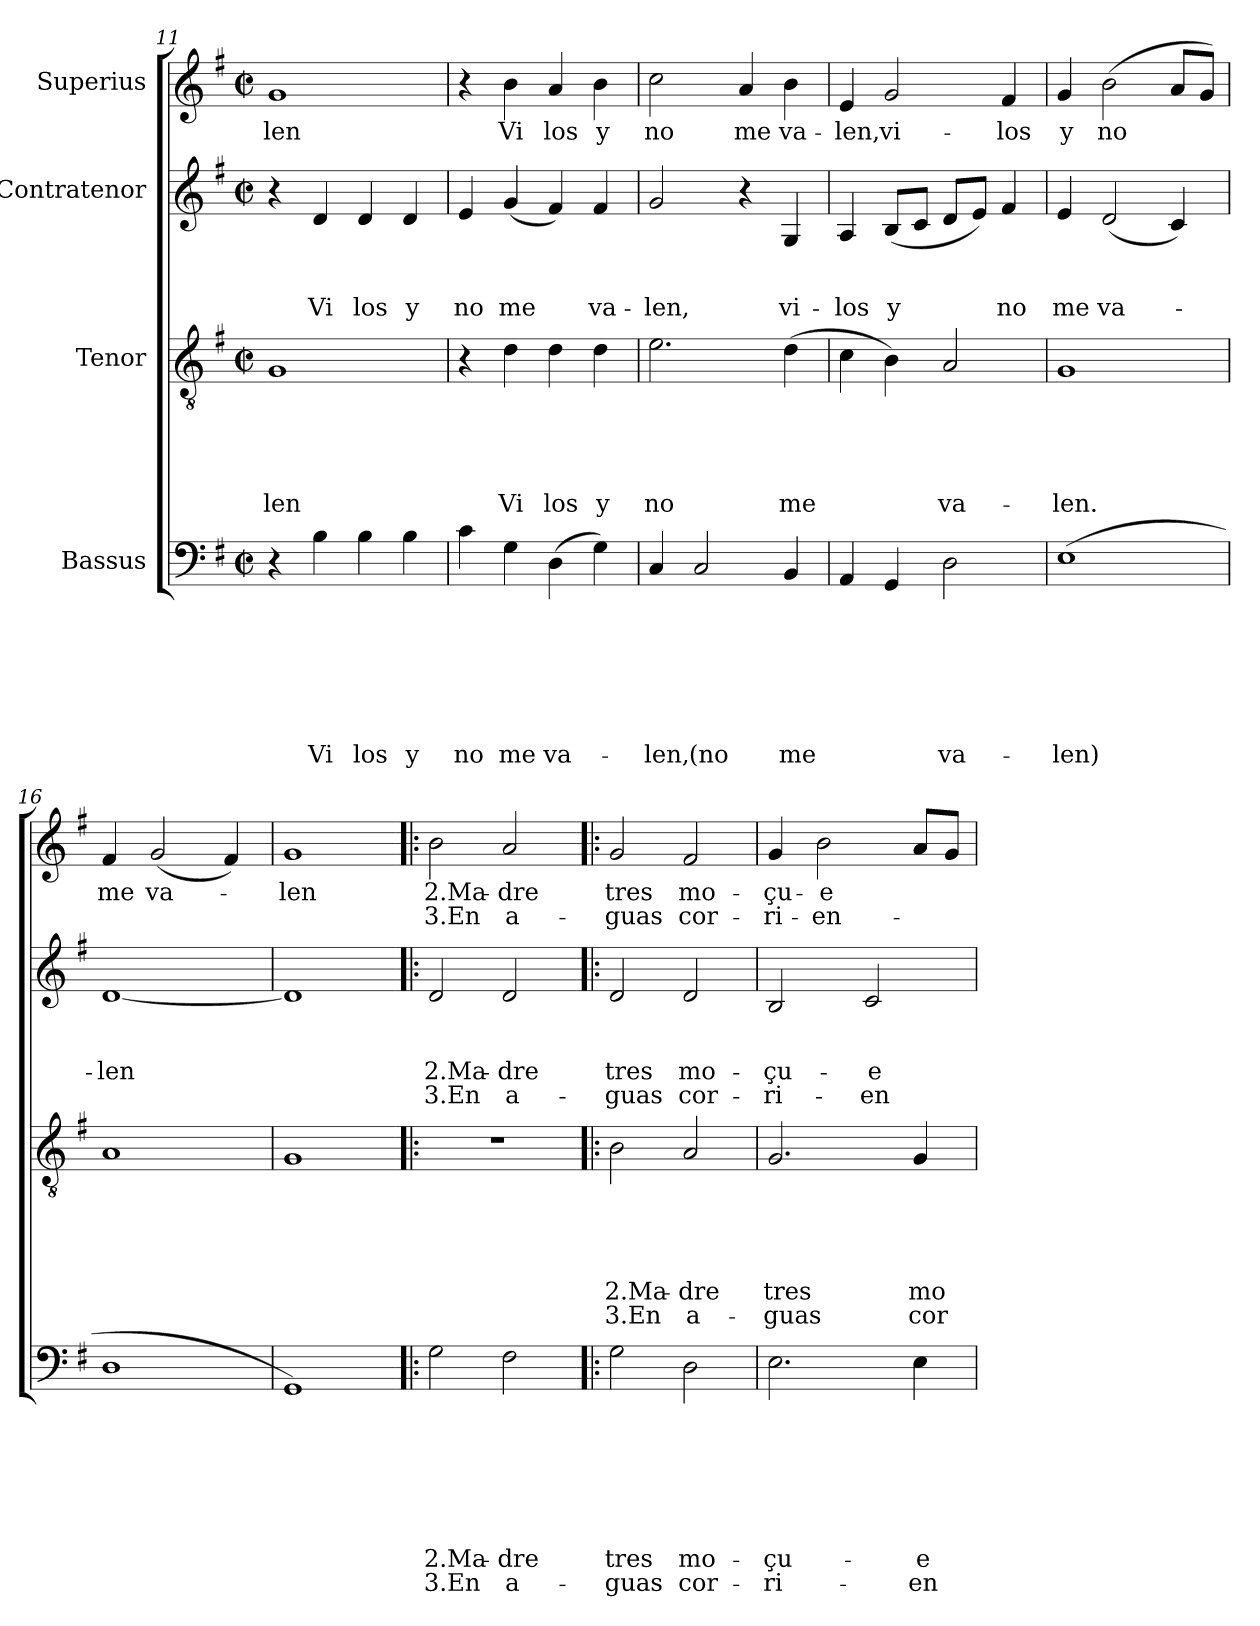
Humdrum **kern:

**kern	**text	**text	**text	**text	**text	**text	**text	**text	**kern	**text	**text	**text	**text	**text	**text	**kern	**text	**text	**text	**text	**kern	**text	**text
*part4	*part4	*part4	*part4	*part4	*part4	*part4	*part4	*part4	*part3	*part3	*part3	*part3	*part3	*part3	*part3	*part2	*part2	*part2	*part2	*part2	*part1	*part1	*part1
*staff4	*staff4	*staff4	*staff4	*staff4	*staff4	*staff4	*staff4	*staff4	*staff3	*staff3	*staff3	*staff3	*staff3	*staff3	*staff3	*staff2	*staff2	*staff2	*staff2	*staff2	*staff1	*staff1	*staff1
*I"Bassus	*	*	*	*	*	*	*	*	*I"Tenor	*	*	*	*	*	*	*I"Contratenor	*	*	*	*	*I"Superius	*	*
*clefF4	*	*	*	*	*	*	*	*	*clefGv2	*	*	*	*	*	*	*clefG2	*	*	*	*	*clefG2	*	*
*k[f#]	*	*	*	*	*	*	*	*	*k[f#]	*	*	*	*	*	*	*k[f#]	*	*	*	*	*k[f#]	*	*
*G:	*	*	*	*	*	*	*	*	*G:	*	*	*	*	*	*	*G:	*	*	*	*	*G:	*	*
*M2/2	*	*	*	*	*	*	*	*	*M2/2	*	*	*	*	*	*	*M2/2	*	*	*	*	*M2/2	*	*
*met(c|)	*	*	*	*	*	*	*	*	*met(c|)	*	*	*	*	*	*	*met(c|)	*	*	*	*	*met(c|)	*	*
=11	=11	=11	=11	=11	=11	=11	=11	=11	=11	=11	=11	=11	=11	=11	=11	=11	=11	=11	=11	=11	=11	=11	=11
4r	.	.	.	.	.	.	.	.	1G	.	.	.	.	-len	.	4r	.	.	.	.	1g	-len	.
4B\	.	.	.	.	.	.	Vi	.	.	.	.	.	.	.	.	4d/	.	.	Vi	.	.	.	.
4B\	.	.	.	.	.	.	los	.	.	.	.	.	.	.	.	4d/	.	.	los	.	.	.	.
4B\	.	.	.	.	.	.	y	.	.	.	.	.	.	.	.	4d/	.	.	y	.	.	.	.
!!LO:LB:g=z
=12	=12	=12	=12	=12	=12	=12	=12	=12	=12	=12	=12	=12	=12	=12	=12	=12	=12	=12	=12	=12	=12	=12	=12
4c\	.	.	.	.	.	.	no	.	4r	.	.	.	.	.	.	4e/	.	.	no	.	4r	.	.
4G\	.	.	.	.	.	.	me	.	4d\	.	.	.	.	Vi	.	(4g/	.	.	me	.	4b\	Vi	.
(4D\	.	.	.	.	.	.	va-	.	4d\	.	.	.	.	los	.	4f#/)	.	.	.	.	4a/	los	.
4G\)	.	.	.	.	.	.	.	.	4d\	.	.	.	.	y	.	4f#/	.	.	va-	.	4b\	y	.
=13	=13	=13	=13	=13	=13	=13	=13	=13	=13	=13	=13	=13	=13	=13	=13	=13	=13	=13	=13	=13	=13	=13	=13
4C/	.	.	.	.	.	.	-len,	.	2.e\	.	.	.	.	no	.	2g/	.	.	-len,	.	2cc\	no	.
2C/	.	.	.	.	.	.	(no	.	.	.	.	.	.	.	.	.	.	.	.	.	.	.	.
.	.	.	.	.	.	.	.	.	.	.	.	.	.	.	.	4r	.	.	.	.	4a/	me	.
4BB/	.	.	.	.	.	.	me	.	(4d\	.	.	.	.	me	.	4G/	.	.	vi-	.	4b\	va-	.
=14	=14	=14	=14	=14	=14	=14	=14	=14	=14	=14	=14	=14	=14	=14	=14	=14	=14	=14	=14	=14	=14	=14	=14
4AA/	.	.	.	.	.	.	.	.	4c\	.	.	.	.	.	.	4A/	.	.	-los	.	4e/	-len,	.
4GG/	.	.	.	.	.	.	.	.	4B\)	.	.	.	.	.	.	(8B/L	.	.	y	.	2g/	vi-	.
.	.	.	.	.	.	.	.	.	.	.	.	.	.	.	.	8c/J	.	.	.	.	.	.	.
2D\	.	.	.	.	.	.	va-	.	2A/	.	.	.	.	va-	.	8d/L	.	.	.	.	.	.	.
.	.	.	.	.	.	.	.	.	.	.	.	.	.	.	.	8e/J)	.	.	.	.	.	.	.
.	.	.	.	.	.	.	.	.	.	.	.	.	.	.	.	4f#/	.	.	no	.	4f#/	-los	.
=15	=15	=15	=15	=15	=15	=15	=15	=15	=15	=15	=15	=15	=15	=15	=15	=15	=15	=15	=15	=15	=15	=15	=15
(1E	.	.	.	.	.	.	-len)	.	1G	.	.	.	.	-len.	.	4e/	.	.	me	.	4g/	y	.
.	.	.	.	.	.	.	.	.	.	.	.	.	.	.	.	(2d/	.	.	va-	.	(2b\	no	.
.	.	.	.	.	.	.	.	.	.	.	.	.	.	.	.	4c/)	.	.	.	.	8a/L	.	.
.	.	.	.	.	.	.	.	.	.	.	.	.	.	.	.	.	.	.	.	.	8g/J)	.	.
!!LO:PB:g=z
=16	=16	=16	=16	=16	=16	=16	=16	=16	=16	=16	=16	=16	=16	=16	=16	=16	=16	=16	=16	=16	=16	=16	=16
1D	.	.	.	.	.	.	.	.	1A	.	.	.	.	.	.	[1d	.	.	-len	.	4f#/	me	.
.	.	.	.	.	.	.	.	.	.	.	.	.	.	.	.	.	.	.	.	.	(2g/	va-	.
.	.	.	.	.	.	.	.	.	.	.	.	.	.	.	.	.	.	.	.	.	4f#/)	.	.
=17	=17	=17	=17	=17	=17	=17	=17	=17	=17	=17	=17	=17	=17	=17	=17	=17	=17	=17	=17	=17	=17	=17	=17
1GG)	.	.	.	.	.	.	.	.	1G	.	.	.	.	.	.	1d]	.	.	.	.	1g	-len	.
=18|!:	=18|!:	=18|!:	=18|!:	=18|!:	=18|!:	=18|!:	=18|!:	=18|!:	=18|!:	=18|!:	=18|!:	=18|!:	=18|!:	=18|!:	=18|!:	=18|!:	=18|!:	=18|!:	=18|!:	=18|!:	=18|!:	=18|!:	=18|!:
2G\	.	.	.	.	.	.	2.Ma-	3.En	1r	.	.	.	.	.	.	2d/	.	.	2.Ma-	3.En	2b\	2.Ma-	3.En
2F#\	.	.	.	.	.	.	-dre	a-	.	.	.	.	.	.	.	2d/	.	.	-dre	a-	2a/	-dre	a-
=19	=19	=19	=19	=19	=19	=19	=19	=19	=19	=19	=19	=19	=19	=19	=19	=19	=19	=19	=19	=19	=19	=19	=19
2G\	.	.	.	.	.	.	tres	-guas	2B\	.	.	.	.	2.Ma-	3.En	2d/	.	.	tres	-guas	2g/	tres	-guas
2D\	.	.	.	.	.	.	mo-	cor-	2A/	.	.	.	.	-dre	a-	2d/	.	.	mo-	cor-	2f#/	mo-	cor-
!!LO:LB:g=z
=20	=20	=20	=20	=20	=20	=20	=20	=20	=20	=20	=20	=20	=20	=20	=20	=20	=20	=20	=20	=20	=20	=20	=20
2.E\	.	.	.	.	.	.	-çu-	-ri-	2.G/	.	.	.	.	tres	-guas	2B/	.	.	-çu-	-ri-	4g/	-çu-	-ri-
.	.	.	.	.	.	.	.	.	.	.	.	.	.	.	.	.	.	.	.	.	2b\	-e	-en-
.	.	.	.	.	.	.	.	.	.	.	.	.	.	.	.	2c/	.	.	-e	-en-	.	.	.
4E\	.	.	.	.	.	.	-e	-en-	4G/	.	.	.	.	mo-	cor-	.	.	.	.	.	8a/L	.	.
.	.	.	.	.	.	.	.	.	.	.	.	.	.	.	.	.	.	.	.	.	8g/J	.	.
=	=	=	=	=	=	=	=	=	=	=	=	=	=	=	=	=	=	=	=	=	=	=	=
*-	*-	*-	*-	*-	*-	*-	*-	*-	*-	*-	*-	*-	*-	*-	*-	*-	*-	*-	*-	*-	*-	*-	*-
